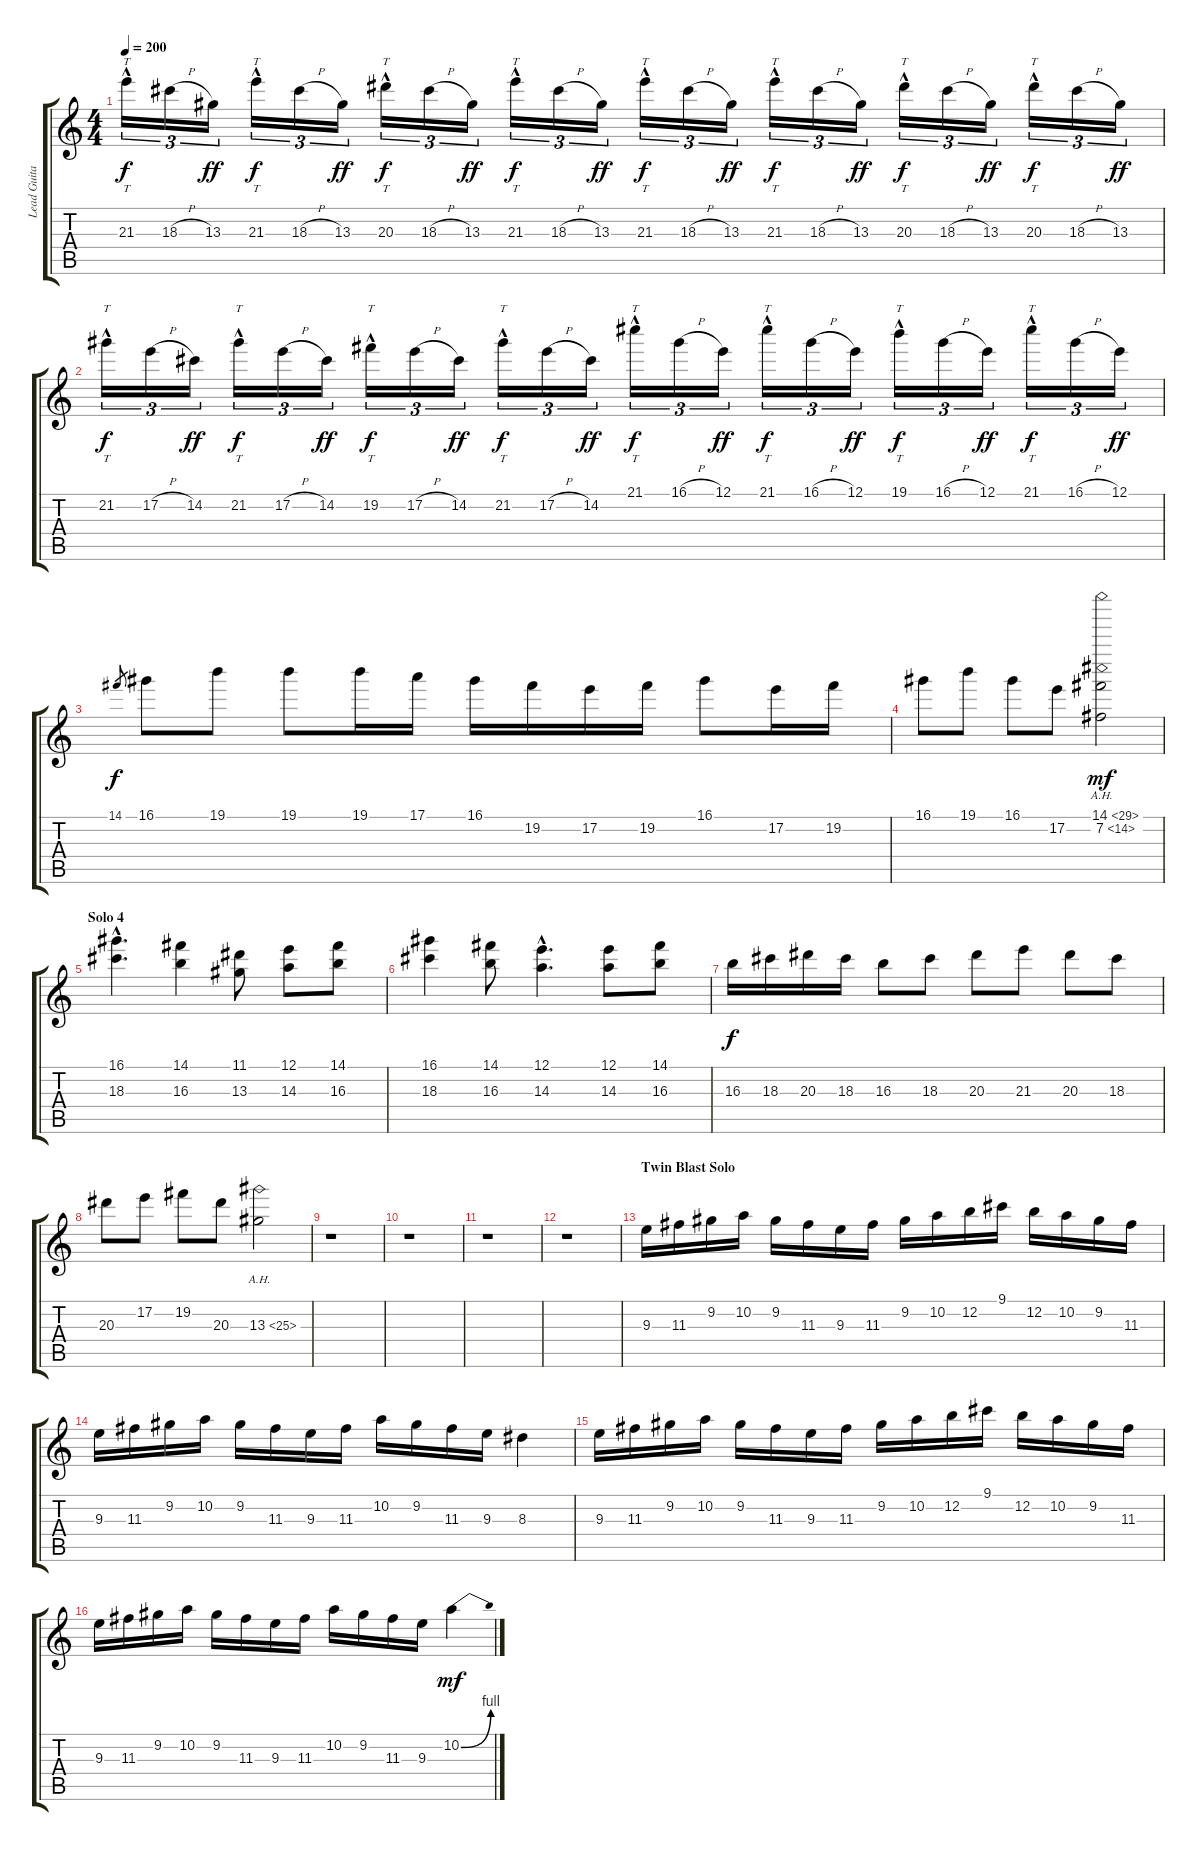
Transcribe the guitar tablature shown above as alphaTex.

\track ("Lead Guitar (Totman)" "Lead Guita") {instrument distortionguitar}
\staff {score tabs}
\tuning (E4 B3 G3 D3 A2 E2) {hide}
\ts (4 4)
\tempo 200
\clef g2
\ks c
21.3{hac}.16{tt tu (3 2) dy f} 18.3{h}.16{tu (3 2)} 13.3.16{tu (3 2) dy ff} 21.3{hac}.16{tt tu (3 2) dy f} 18.3{h}.16{tu (3 2)} 13.3.16{tu (3 2) dy ff} 20.3{hac}.16{tt tu (3 2) dy f} 18.3{h}.16{tu (3 2)} 13.3.16{tu (3 2) dy ff} 21.3{hac}.16{tt tu (3 2) dy f} 18.3{h}.16{tu (3 2)} 13.3.16{tu (3 2) dy ff} 21.3{hac}.16{tt tu (3 2) dy f} 18.3{h}.16{tu (3 2)} 13.3.16{tu (3 2) dy ff} 21.3{hac}.16{tt tu (3 2) dy f} 18.3{h}.16{tu (3 2)} 13.3.16{tu (3 2) dy ff} 20.3{hac}.16{tt tu (3 2) dy f} 18.3{h}.16{tu (3 2)} 13.3.16{tu (3 2) dy ff} 20.3{hac}.16{tt tu (3 2) dy f} 18.3{h}.16{tu (3 2)} 13.3.16{tu (3 2) dy ff} |
21.2{hac}.16{tt tu (3 2) dy f} 17.2{h}.16{tu (3 2)} 14.2.16{tu (3 2) dy ff} 21.2{hac}.16{tt tu (3 2) dy f} 17.2{h}.16{tu (3 2)} 14.2.16{tu (3 2) dy ff} 19.2{hac}.16{tt tu (3 2) dy f} 17.2{h}.16{tu (3 2)} 14.2.16{tu (3 2) dy ff} 21.2{hac}.16{tt tu (3 2) dy f} 17.2{h}.16{tu (3 2)} 14.2.16{tu (3 2) dy ff} 21.1{hac}.16{tt tu (3 2) dy f} 16.1{h}.16{tu (3 2)} 12.1.16{tu (3 2) dy ff} 21.1{hac}.16{tt tu (3 2) dy f} 16.1{h}.16{tu (3 2)} 12.1.16{tu (3 2) dy ff} 19.1{hac}.16{tt tu (3 2) dy f} 16.1{h}.16{tu (3 2)} 12.1.16{tu (3 2) dy ff} 21.1{hac}.16{tt tu (3 2) dy f} 16.1{h}.16{tu (3 2)} 12.1.16{tu (3 2) dy ff} |
14.1.8{gr dy f} 16.1.8 19.1.8 19.1.8 19.1.16 17.1.16 16.1.16 19.2.16 17.2.16 19.2.16 16.1.8 17.2.16 19.2.16 |
16.1.8 19.1.8 16.1.8 17.2.8 (14.1{ah 15} 7.2{ah 7}).2{dy mf} |
\section ("" "Solo 4")
(16.1{hac} 18.3{hac}).4{d volume 15 balance 7 instrument distortionguitar} (14.1 16.3).4 (11.1 13.3).8 (12.1 14.3).8 (14.1 16.3).8 |
(16.1 18.3).4 (14.1 16.3).8 (12.1{hac} 14.3{hac}).4{d} (12.1 14.3).8 (14.1 16.3).8 |
16.3.16{dy f} 18.3.16 20.3.16 18.3.16 16.3.8 18.3.8 20.3.8 21.3.8 20.3.8 18.3.8 |
20.3.8 17.2.8 19.2.8 20.3.8 13.3{ah 12}.2 |
r.1 |
r.1 |
r.1 |
r.1 |
\section ("" "Twin Blast Solo")
9.3.16{volume 15 balance 6 instrument distortionguitar} 11.3.16 9.2.16 10.2.16 9.2.16 11.3.16 9.3.16 11.3.16 9.2.16 10.2.16 12.2.16 9.1.16 12.2.16 10.2.16 9.2.16 11.3.16 |
9.3.16 11.3.16 9.2.16 10.2.16 9.2.16 11.3.16 9.3.16 11.3.16 10.2.16 9.2.16 11.3.16 9.3.16 8.3.4 |
9.3.16 11.3.16 9.2.16 10.2.16 9.2.16 11.3.16 9.3.16 11.3.16 9.2.16 10.2.16 12.2.16 9.1.16 12.2.16 10.2.16 9.2.16 11.3.16 |
9.3.16 11.3.16 9.2.16 10.2.16 9.2.16 11.3.16 9.3.16 11.3.16 10.2.16 9.2.16 11.3.16 9.3.16 10.2{be (bend 0 0 60 4)}.4{dy mf instrument guitarharmonics}
